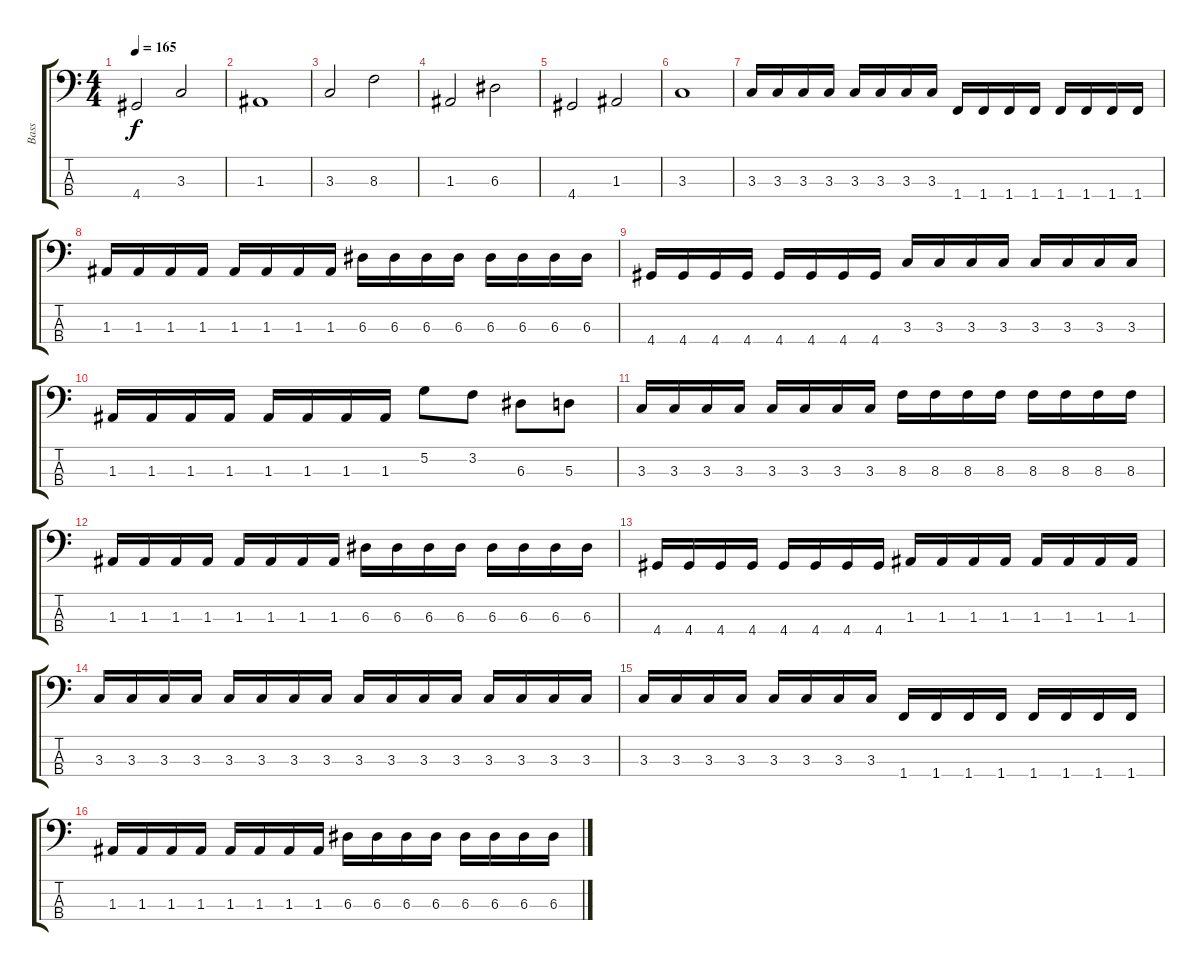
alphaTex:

\track ("Bass" "Bass") {instrument electricbassfinger}
\staff {score tabs}
\tuning (G2 D2 A1 E1) {hide}
\ts (4 4)
\tempo 165
\clef f4
\ks c
4.4.2{dy f} 3.3.2 |
1.3.1 |
3.3.2 8.3.2 |
1.3.2 6.3.2 |
4.4.2 1.3.2 |
3.3.1 |
3.3.16 3.3.16 3.3.16 3.3.16 3.3.16 3.3.16 3.3.16 3.3.16 1.4.16 1.4.16 1.4.16 1.4.16 1.4.16 1.4.16 1.4.16 1.4.16 |
1.3.16 1.3.16 1.3.16 1.3.16 1.3.16 1.3.16 1.3.16 1.3.16 6.3.16 6.3.16 6.3.16 6.3.16 6.3.16 6.3.16 6.3.16 6.3.16 |
4.4.16 4.4.16 4.4.16 4.4.16 4.4.16 4.4.16 4.4.16 4.4.16 3.3.16 3.3.16 3.3.16 3.3.16 3.3.16 3.3.16 3.3.16 3.3.16 |
1.3.16 1.3.16 1.3.16 1.3.16 1.3.16 1.3.16 1.3.16 1.3.16 5.2.8 3.2.8 6.3.8 5.3.8 |
3.3.16 3.3.16 3.3.16 3.3.16 3.3.16 3.3.16 3.3.16 3.3.16 8.3.16 8.3.16 8.3.16 8.3.16 8.3.16 8.3.16 8.3.16 8.3.16 |
1.3.16 1.3.16 1.3.16 1.3.16 1.3.16 1.3.16 1.3.16 1.3.16 6.3.16 6.3.16 6.3.16 6.3.16 6.3.16 6.3.16 6.3.16 6.3.16 |
4.4.16 4.4.16 4.4.16 4.4.16 4.4.16 4.4.16 4.4.16 4.4.16 1.3.16 1.3.16 1.3.16 1.3.16 1.3.16 1.3.16 1.3.16 1.3.16 |
3.3.16 3.3.16 3.3.16 3.3.16 3.3.16 3.3.16 3.3.16 3.3.16 3.3.16 3.3.16 3.3.16 3.3.16 3.3.16 3.3.16 3.3.16 3.3.16 |
3.3.16 3.3.16 3.3.16 3.3.16 3.3.16 3.3.16 3.3.16 3.3.16 1.4.16 1.4.16 1.4.16 1.4.16 1.4.16 1.4.16 1.4.16 1.4.16 |
1.3.16 1.3.16 1.3.16 1.3.16 1.3.16 1.3.16 1.3.16 1.3.16 6.3.16 6.3.16 6.3.16 6.3.16 6.3.16 6.3.16 6.3.16 6.3.16
